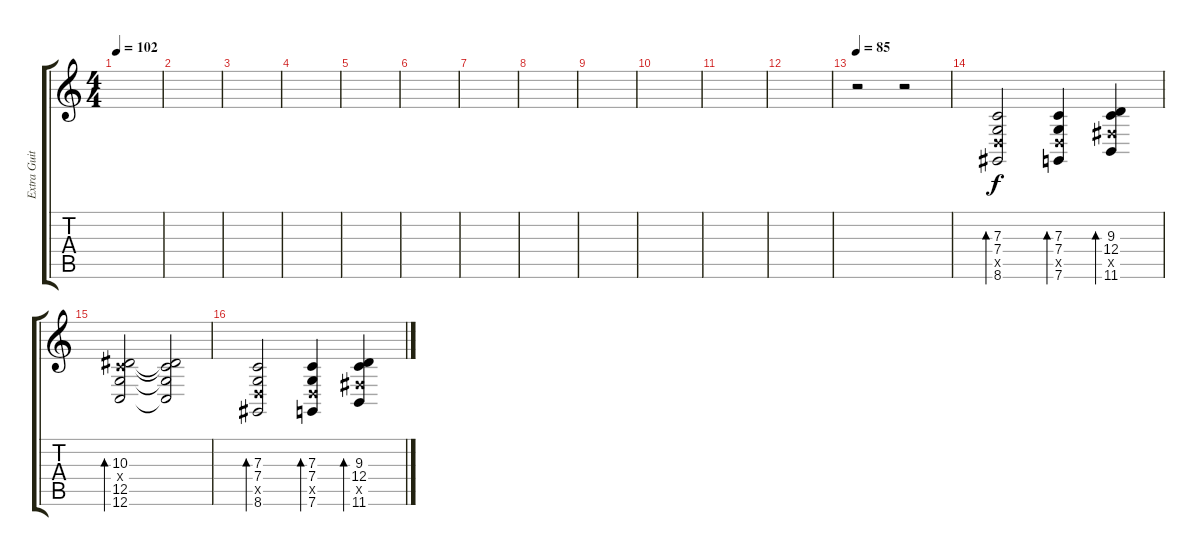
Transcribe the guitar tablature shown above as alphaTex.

\track ("Extra Guitar" "Extra Guit") {instrument electricpiano1}
\staff {score tabs}
\tuning (D4 A3 F3 C3 G2 C2) {hide}
\ts (4 4)
\tempo 102
\clef g2
\ks c
|
|
|
|
|
|
|
|
|
|
|
|
\tempo 85
r.2{instrument electricguitarclean} r.2 |
(7.3 7.4 7.5{x} 8.6).2{bd 120 dy f} (7.3 7.4 7.5{x} 7.6).4{bd 120} (9.3 12.4 11.5{x} 11.6).4{bd 120} |
(10.3 12.4{x} 12.5 12.6).2{bd 120} (10.3{t} 12.4{t} 12.5{t} 12.6{t}).2 |
(7.3 7.4 7.5{x} 8.6).2{bd 120} (7.3 7.4 7.5{x} 7.6).4{bd 120} (9.3 12.4 11.5{x} 11.6).4{bd 120}
